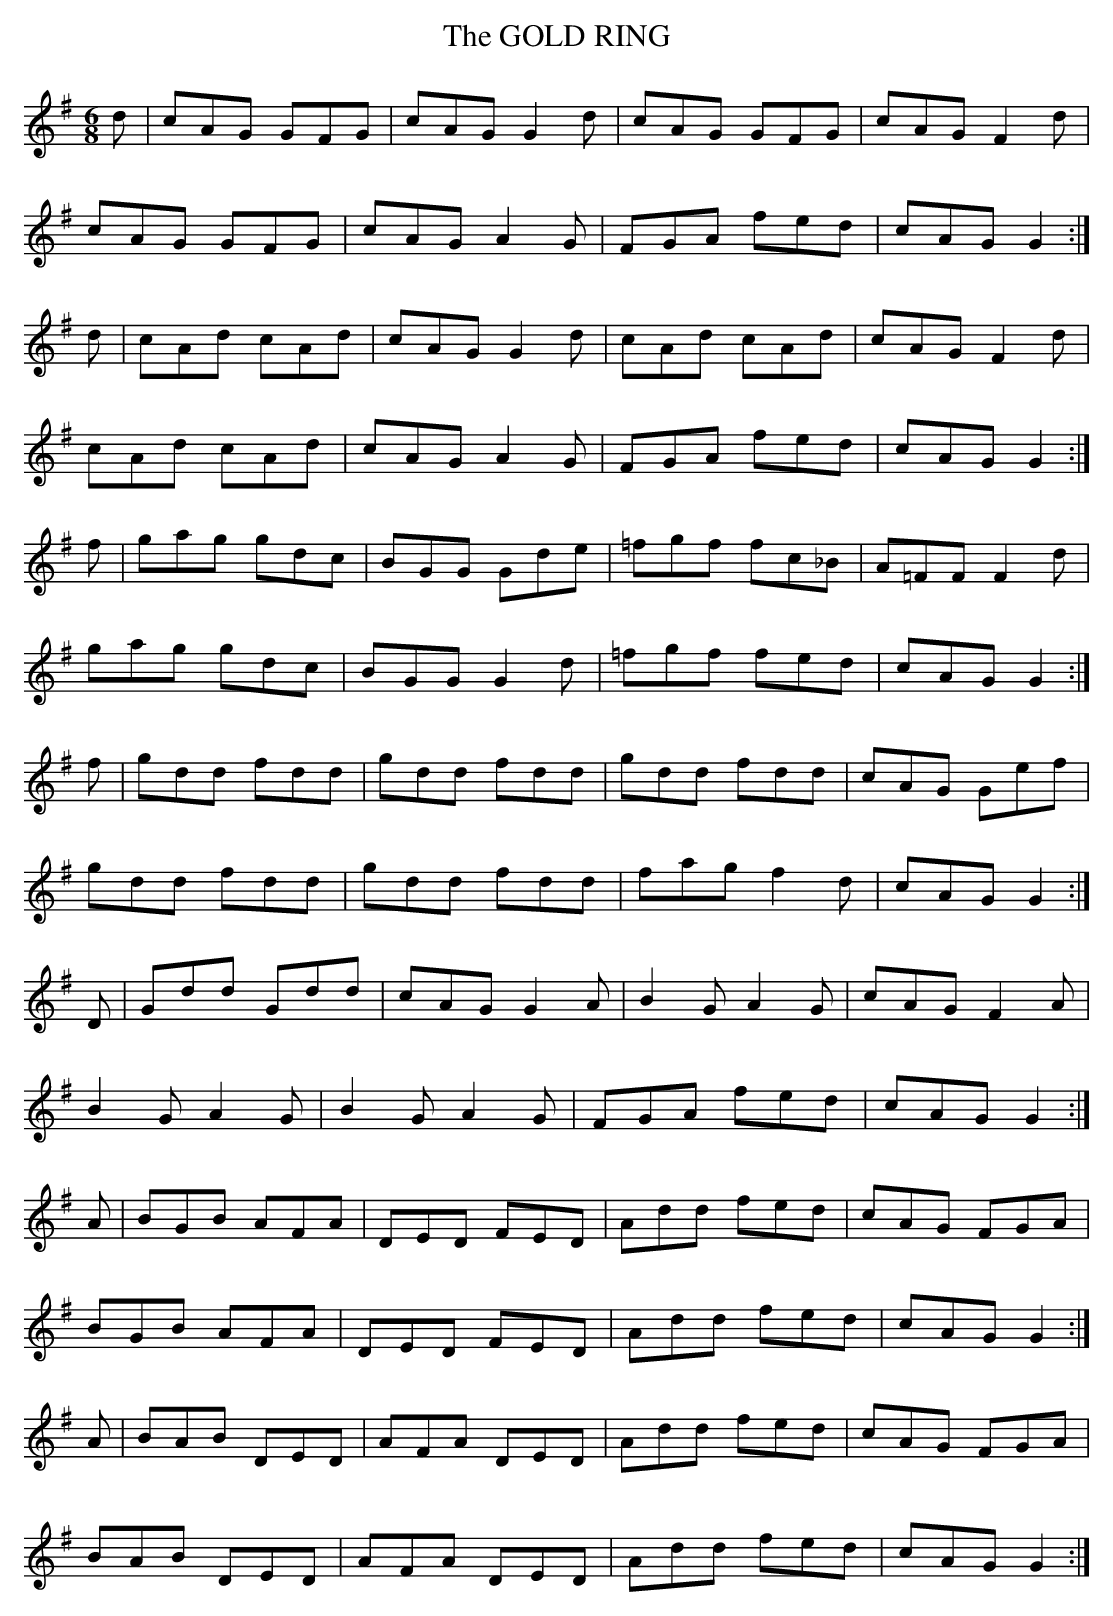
X:1
T:GOLD RING, The
in part 3.)
M:6/8
L:1/8
K:G
d|cAG GFG|cAG G2d|cAG GFG|cAG F2d|
cAG GFG|cAG A2G|FGA fed|cAG G2 :|
d|cAd cAd|cAG G2d|cAd cAd|cAG F2d|
cAd cAd|cAG A2G|FGA fed|cAG G2 :|
f|gag gdc|BGG Gde|=fgf fc_B|A=FF F2d|
gag gdc|BGG G2d|=fgf fed|cAG G2 :|
f|gdd fdd|gdd fdd|gdd fdd|cAG Gef|
gdd fdd|gdd fdd|fag f2d|cAG G2 :|
D|Gdd Gdd|cAG G2A|B2G A2G|cAG F2A|
B2G A2G|B2G A2G|FGA fed|cAG G2 :|
A|BGB AFA|DED FED|Add fed|cAG FGA|
BGB AFA|DED FED|Add fed|cAG G2 :|
A|BAB DED|AFA DED|Add fed|cAG FGA|
BAB DED|AFA DED|Add fed|cAG G2 :|
